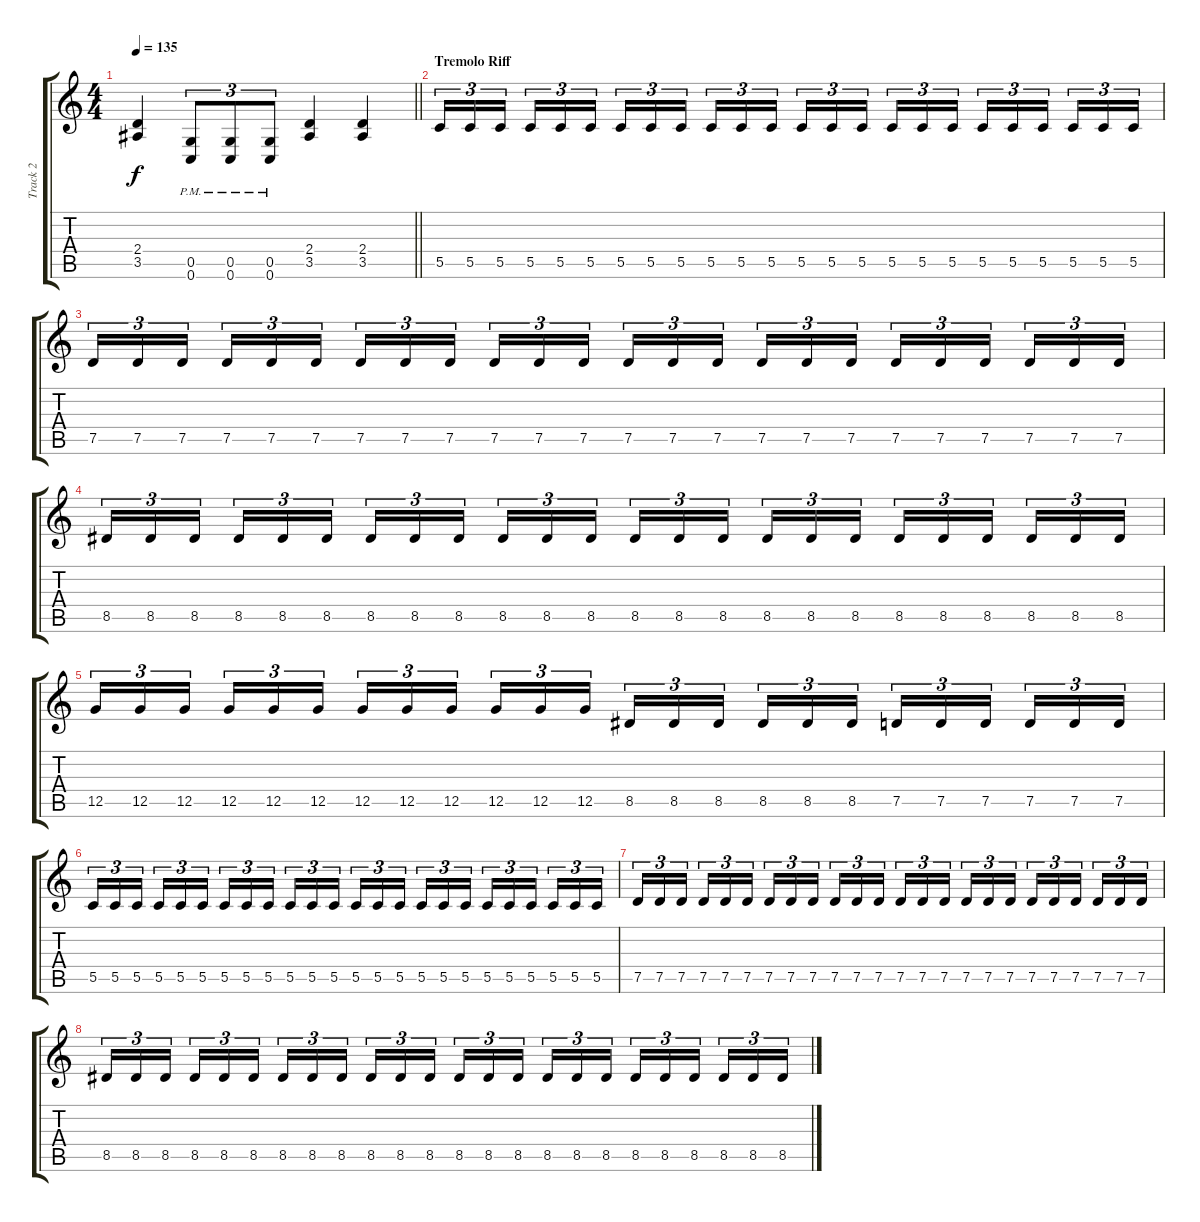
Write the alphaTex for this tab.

\track ("Track 2" "Track 2") {instrument distortionguitar}
\staff {score tabs}
\tuning (D4 A3 F3 C3 G2 C2) {hide}
\ts (4 4)
\tempo 135
\clef g2
\barLineRight lightlight
\ks c
(2.4 3.5).4{dy f} (0.5{pm} 0.6{pm}).8{tu (3 2)} (0.5{pm} 0.6{pm}).8{tu (3 2)} (0.5{pm} 0.6{pm}).8{tu (3 2)} (2.4 3.5).4 (2.4 3.5).4 |
\section ("" "Tremolo Riff")
5.5.16{tu (3 2)} 5.5.16{tu (3 2)} 5.5.16{tu (3 2) beam splitsecondary} 5.5.16{tu (3 2)} 5.5.16{tu (3 2)} 5.5.16{tu (3 2)} 5.5.16{tu (3 2)} 5.5.16{tu (3 2)} 5.5.16{tu (3 2) beam splitsecondary} 5.5.16{tu (3 2)} 5.5.16{tu (3 2)} 5.5.16{tu (3 2)} 5.5.16{tu (3 2)} 5.5.16{tu (3 2)} 5.5.16{tu (3 2) beam splitsecondary} 5.5.16{tu (3 2)} 5.5.16{tu (3 2)} 5.5.16{tu (3 2)} 5.5.16{tu (3 2)} 5.5.16{tu (3 2)} 5.5.16{tu (3 2) beam splitsecondary} 5.5.16{tu (3 2)} 5.5.16{tu (3 2)} 5.5.16{tu (3 2)} |
7.5.16{tu (3 2)} 7.5.16{tu (3 2)} 7.5.16{tu (3 2) beam splitsecondary} 7.5.16{tu (3 2)} 7.5.16{tu (3 2)} 7.5.16{tu (3 2)} 7.5.16{tu (3 2)} 7.5.16{tu (3 2)} 7.5.16{tu (3 2) beam splitsecondary} 7.5.16{tu (3 2)} 7.5.16{tu (3 2)} 7.5.16{tu (3 2)} 7.5.16{tu (3 2)} 7.5.16{tu (3 2)} 7.5.16{tu (3 2) beam splitsecondary} 7.5.16{tu (3 2)} 7.5.16{tu (3 2)} 7.5.16{tu (3 2)} 7.5.16{tu (3 2)} 7.5.16{tu (3 2)} 7.5.16{tu (3 2) beam splitsecondary} 7.5.16{tu (3 2)} 7.5.16{tu (3 2)} 7.5.16{tu (3 2)} |
8.5.16{tu (3 2)} 8.5.16{tu (3 2)} 8.5.16{tu (3 2) beam splitsecondary} 8.5.16{tu (3 2)} 8.5.16{tu (3 2)} 8.5.16{tu (3 2)} 8.5.16{tu (3 2)} 8.5.16{tu (3 2)} 8.5.16{tu (3 2) beam splitsecondary} 8.5.16{tu (3 2)} 8.5.16{tu (3 2)} 8.5.16{tu (3 2)} 8.5.16{tu (3 2)} 8.5.16{tu (3 2)} 8.5.16{tu (3 2) beam splitsecondary} 8.5.16{tu (3 2)} 8.5.16{tu (3 2)} 8.5.16{tu (3 2)} 8.5.16{tu (3 2)} 8.5.16{tu (3 2)} 8.5.16{tu (3 2) beam splitsecondary} 8.5.16{tu (3 2)} 8.5.16{tu (3 2)} 8.5.16{tu (3 2)} |
12.5.16{tu (3 2)} 12.5.16{tu (3 2)} 12.5.16{tu (3 2) beam splitsecondary} 12.5.16{tu (3 2)} 12.5.16{tu (3 2)} 12.5.16{tu (3 2)} 12.5.16{tu (3 2)} 12.5.16{tu (3 2)} 12.5.16{tu (3 2) beam splitsecondary} 12.5.16{tu (3 2)} 12.5.16{tu (3 2)} 12.5.16{tu (3 2)} 8.5.16{tu (3 2)} 8.5.16{tu (3 2)} 8.5.16{tu (3 2) beam splitsecondary} 8.5.16{tu (3 2)} 8.5.16{tu (3 2)} 8.5.16{tu (3 2)} 7.5.16{tu (3 2)} 7.5.16{tu (3 2)} 7.5.16{tu (3 2) beam splitsecondary} 7.5.16{tu (3 2)} 7.5.16{tu (3 2)} 7.5.16{tu (3 2)} |
5.5.16{tu (3 2)} 5.5.16{tu (3 2)} 5.5.16{tu (3 2) beam splitsecondary} 5.5.16{tu (3 2)} 5.5.16{tu (3 2)} 5.5.16{tu (3 2)} 5.5.16{tu (3 2)} 5.5.16{tu (3 2)} 5.5.16{tu (3 2) beam splitsecondary} 5.5.16{tu (3 2)} 5.5.16{tu (3 2)} 5.5.16{tu (3 2)} 5.5.16{tu (3 2)} 5.5.16{tu (3 2)} 5.5.16{tu (3 2) beam splitsecondary} 5.5.16{tu (3 2)} 5.5.16{tu (3 2)} 5.5.16{tu (3 2)} 5.5.16{tu (3 2)} 5.5.16{tu (3 2)} 5.5.16{tu (3 2) beam splitsecondary} 5.5.16{tu (3 2)} 5.5.16{tu (3 2)} 5.5.16{tu (3 2)} |
7.5.16{tu (3 2)} 7.5.16{tu (3 2)} 7.5.16{tu (3 2) beam splitsecondary} 7.5.16{tu (3 2)} 7.5.16{tu (3 2)} 7.5.16{tu (3 2)} 7.5.16{tu (3 2)} 7.5.16{tu (3 2)} 7.5.16{tu (3 2) beam splitsecondary} 7.5.16{tu (3 2)} 7.5.16{tu (3 2)} 7.5.16{tu (3 2)} 7.5.16{tu (3 2)} 7.5.16{tu (3 2)} 7.5.16{tu (3 2) beam splitsecondary} 7.5.16{tu (3 2)} 7.5.16{tu (3 2)} 7.5.16{tu (3 2)} 7.5.16{tu (3 2)} 7.5.16{tu (3 2)} 7.5.16{tu (3 2) beam splitsecondary} 7.5.16{tu (3 2)} 7.5.16{tu (3 2)} 7.5.16{tu (3 2)} |
8.5.16{tu (3 2)} 8.5.16{tu (3 2)} 8.5.16{tu (3 2) beam splitsecondary} 8.5.16{tu (3 2)} 8.5.16{tu (3 2)} 8.5.16{tu (3 2)} 8.5.16{tu (3 2)} 8.5.16{tu (3 2)} 8.5.16{tu (3 2) beam splitsecondary} 8.5.16{tu (3 2)} 8.5.16{tu (3 2)} 8.5.16{tu (3 2)} 8.5.16{tu (3 2)} 8.5.16{tu (3 2)} 8.5.16{tu (3 2) beam splitsecondary} 8.5.16{tu (3 2)} 8.5.16{tu (3 2)} 8.5.16{tu (3 2)} 8.5.16{tu (3 2)} 8.5.16{tu (3 2)} 8.5.16{tu (3 2) beam splitsecondary} 8.5.16{tu (3 2)} 8.5.16{tu (3 2)} 8.5.16{tu (3 2)}
